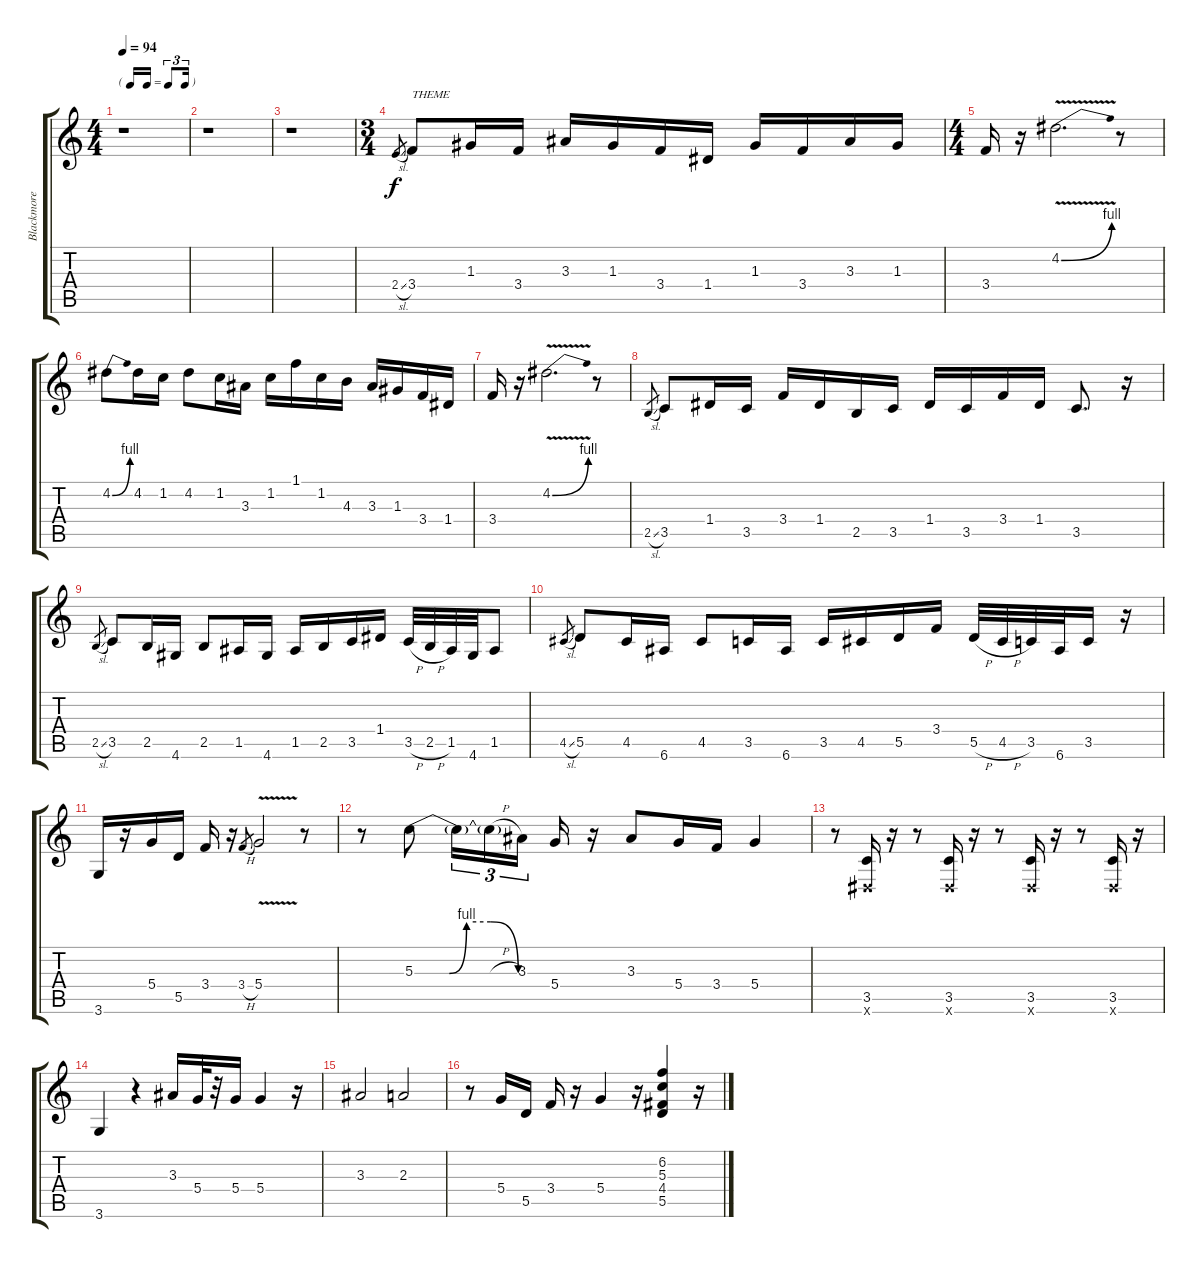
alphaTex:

\track ("Blackmore Solo" "Blackmore ") {instrument overdrivenguitar}
\staff {score tabs}
\tuning (E4 B3 G3 D3 A2 E2) {hide}
\ts (4 4)
\tf triplet16th
\tempo 94
\clef g2
\ks c
r.1{dy f} |
r.1 |
r.1 |
\ts (3 4)
2.4{sl}.8{gr} 3.4.8{txt "THEME"} 1.3.16 3.4.16 3.3.16 1.3.16 3.4.16 1.4.16 1.3.16 3.4.16 3.3.16 1.3.16 |
\ts (4 4)
3.4.16 r.16 4.2{be (bend 0 0 60 4) v}.2{d} r.8 |
4.2{be (bend 0 0 60 4)}.8 4.2.16 1.2.16 4.2.8 1.2.16 3.3.16 1.2.16 1.1.16 1.2.16 4.3.16 3.3.16 1.3.16 3.4.16 1.4.16 |
3.4.16 r.16 4.2{be (bend 0 0 60 4) v}.2{d} r.8 |
2.5{sl}.8{gr} 3.5.8 1.4.16 3.5.16 3.4.16 1.4.16 2.5.16 3.5.16 1.4.16 3.5.16 3.4.16 1.4.16 3.5.8{d} r.16 |
2.5{sl}.8{gr} 3.5.8 2.5.16 4.6.16 2.5.8 1.5.16 4.6.16 1.5.16 2.5.16 3.5.16 1.4.16 3.5{h}.32 2.5{h}.32 1.5.32 4.6.32 1.5.8 |
4.5{sl}.8{gr} 5.5.8 4.5.16 6.6.16 4.5.8 3.5.16 6.6.16 3.5.16 4.5.16 5.5.16 3.4.16 5.5{h}.32 4.5{h}.32 3.5.32 6.6.32 3.5.16 r.16 |
3.6.16 r.16 5.4.16 5.5.16 3.4.16 r.16 3.4{h}.8{gr} 5.4{v}.2 r.8 |
r.8 5.3{be (custom 0 0 20 0 30 4 44 4 60 0)}.8 5.3{t}.16{tu (3 2)} 5.3{h t}.16{tu (3 2)} 3.3.16{tu (3 2) beam splitsecondary} 5.4.16 r.16 3.3.8 5.4.16 3.4.16 5.4.4 |
r.8 (3.5 -1.6{x}).16 r.16 r.8 (3.5 -1.6{x}).16 r.16 r.8 (3.5 -1.6{x}).16 r.16 r.8 (3.5 -1.6{x}).16 r.16 |
3.6.4 r.4 3.3.16 5.4.32 r.32 5.4.16 5.4.4 r.16 |
3.3.2 2.3.2 |
r.8 5.4.16 5.5.16 3.4.16 r.16 5.4.4 r.16 (6.2 5.3 4.4 5.5).4 r.16
